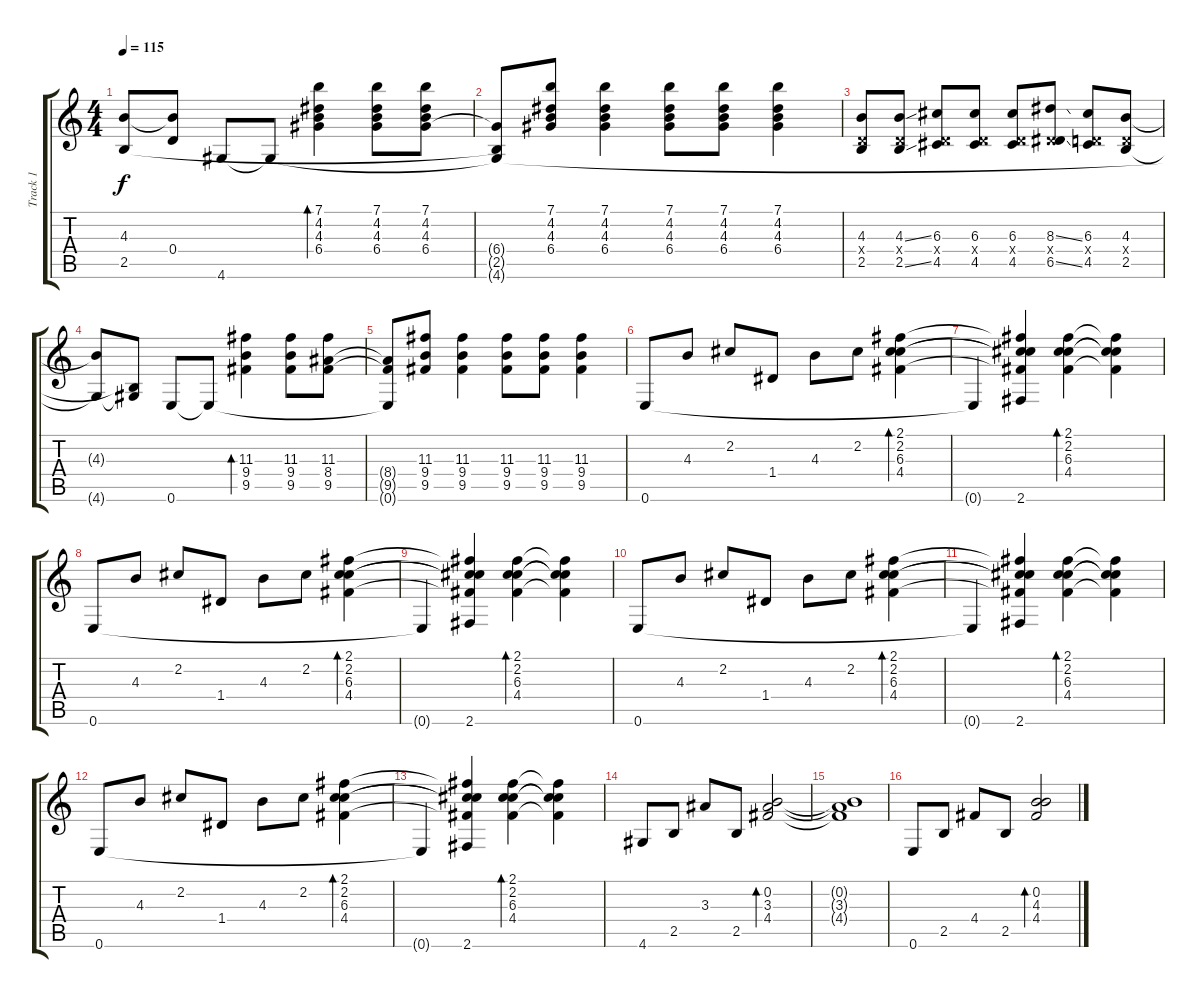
\track ("Track 1" "Track 1") {instrument acousticguitarsteel}
\staff {score tabs}
\tuning (E4 B3 G3 D3 A2 E2) {hide}
\ts (4 4)
\tempo 115
\clef g2
\ks c
(4.3{t} 2.5{t}).8{dy f} (4.3{t} 0.4{t}).8 4.6.8 4.6{t}.8 (7.1 4.2 4.3 6.4).4{bd 240} (7.1 4.2 4.3 6.4).8 (7.1 4.2 4.3 6.4).8 |
(6.4{t} 2.5{t} 4.6{t}).8 (7.1 4.2 4.3 6.4).8 (7.1 4.2 4.3 6.4).4 (7.1 4.2 4.3 6.4).8 (7.1 4.2 4.3 6.4).8 (7.1 4.2 4.3 6.4).4 |
(4.3 0.4{x} 2.5).8 (4.3{ss} 0.4{x} 2.5{ss}).8 (6.3 0.4{x} 4.5).8 (6.3 0.4{x} 4.5).8 (6.3 0.4{x} 4.5).8 (8.3{ss} 0.4{x} 6.5{ss}).8 (6.3 0.4{x} 4.5).8 (4.3 0.4{x} 2.5).8 |
(4.3{t} 4.6{t}).8 (2.5{t} 4.6{t}).8 0.6.8 0.6{t}.8 (11.3 9.4 9.5).4{bd 240} (11.3 9.4 9.5).8 (11.3 8.4 9.5).8 |
(8.4{t} 9.5{t} 0.6{t}).8 (11.3 9.4 9.5).8 (11.3 9.4 9.5).4 (11.3 9.4 9.5).8 (11.3 9.4 9.5).8 (11.3 9.4 9.5).4 |
0.6.8 4.3.8 2.2.8 1.4.8 4.3.8 2.2.8 (2.1 2.2 6.3 4.4).4{bd 240} |
0.6{t}.4 (2.1{t} 2.2{t} 6.3{t} 4.4{t} 2.6).4 (2.1 2.2 6.3 4.4).4{bd 240} (2.1{t} 2.2{t} 6.3{t} 4.4{t}).4 |
0.6.8 4.3.8 2.2.8 1.4.8 4.3.8 2.2.8 (2.1 2.2 6.3 4.4).4{bd 240} |
0.6{t}.4 (2.1{t} 2.2{t} 6.3{t} 4.4{t} 2.6).4 (2.1 2.2 6.3 4.4).4{bd 240} (2.1{t} 2.2{t} 6.3{t} 4.4{t}).4 |
0.6.8 4.3.8 2.2.8 1.4.8 4.3.8 2.2.8 (2.1 2.2 6.3 4.4).4{bd 240} |
0.6{t}.4 (2.1{t} 2.2{t} 6.3{t} 4.4{t} 2.6).4 (2.1 2.2 6.3 4.4).4{bd 240} (2.1{t} 2.2{t} 6.3{t} 4.4{t}).4 |
0.6.8 4.3.8 2.2.8 1.4.8 4.3.8 2.2.8 (2.1 2.2 6.3 4.4).4{bd 240} |
0.6{t}.4 (2.1{t} 2.2{t} 6.3{t} 4.4{t} 2.6).4 (2.1 2.2 6.3 4.4).4{bd 240} (2.1{t} 2.2{t} 6.3{t} 4.4{t}).4 |
4.6.8 2.5.8 3.3.8 2.5.8 (0.2 3.3 4.4).2{bd 240} |
(0.2{t} 3.3{t} 4.4{t}).1 |
0.6.8 2.5.8 4.4.8 2.5.8 (0.2 4.3 4.4).2{bd 240}
